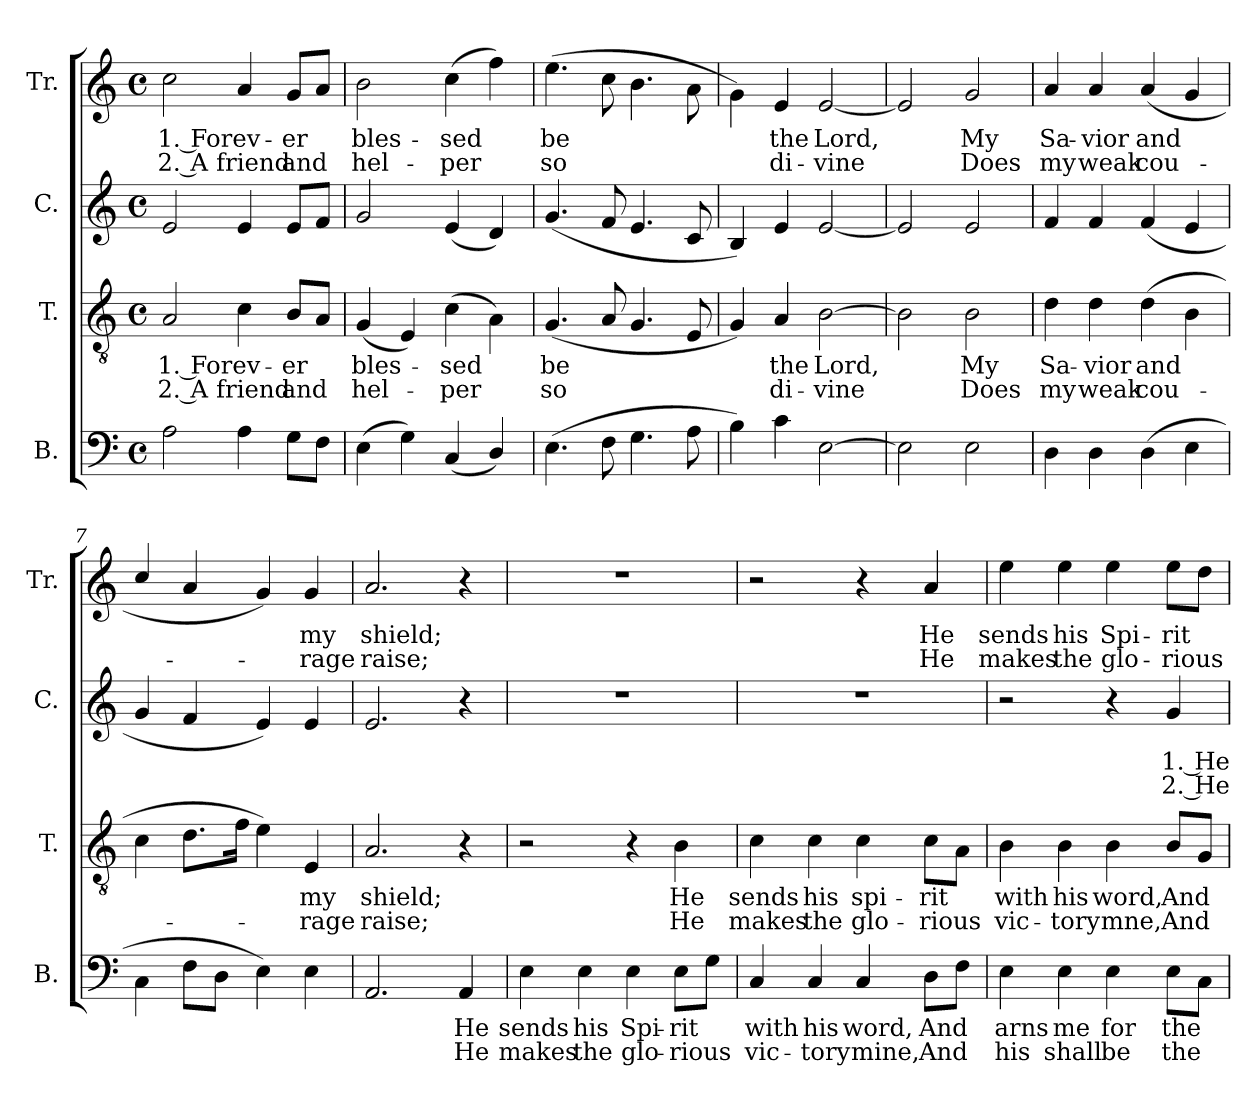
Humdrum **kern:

**kern	**text	**text	**kern	**text	**text	**kern	**text	**text	**kern	**text	**text
*part4	*part4	*part4	*part3	*part3	*part3	*part2	*part2	*part2	*part1	*part1	*part1
*staff4	*staff4	*staff4	*staff3	*staff3	*staff3	*staff2	*staff2	*staff2	*staff1	*staff1	*staff1
*I"B.	*	*	*I"T.	*	*	*I"C.	*	*	*I"Tr.	*	*
*I'B.	*	*	*I'T.	*	*	*I'C.	*	*	*I'Tr.	*	*
*clefF4	*	*	*clefGv2	*	*	*clefG2	*	*	*clefG2	*	*
*k[]	*	*	*k[]	*	*	*k[]	*	*	*k[]	*	*
*M4/4	*	*	*M4/4	*	*	*M4/4	*	*	*M4/4	*	*
*met(c)	*	*	*met(c)	*	*	*met(c)	*	*	*met(c)	*	*
*MM100	*	*	*MM100	*	*	*MM100	*	*	*MM100	*	*
=1	=1	=1	=1	=1	=1	=1	=1	=1	=1	=1	=1
!	!	!	!	!LO:LY:b	!LO:LY:b	!	!	!	!	!LO:LY:b	!LO:LY:b
2A\	.	.	2A/	1. For	2. A	2e/	.	.	2cc\	1. For	2. A
!	!	!	!	!LO:LY:b	!LO:LY:b	!	!	!	!	!LO:LY:b	!LO:LY:b
4A\	.	.	4c\	ev-	friend	4e/	.	.	4a/	ev-	friend
!	!	!	!	!LO:LY:b	!LO:LY:b	!	!	!	!	!LO:LY:b	!LO:LY:b
8G\L	.	.	8B/L	-er	and	8e/L	.	.	8g/L	-er	and
8F\J	.	.	8A/J	.	.	8f/J	.	.	8a/J	.	.
=2	=2	=2	=2	=2	=2	=2	=2	=2	=2	=2	=2
!	!	!	!	!LO:LY:b	!LO:LY:b	!	!	!	!	!LO:LY:b	!LO:LY:b
(4E\	.	.	(4G/	bles-	hel-	2g/	.	.	2b\	bles-	hel-
4G\)	.	.	4E/)	.	.	.	.	.	.	.	.
!	!	!	!	!LO:LY:b	!LO:LY:b	!	!	!	!	!LO:LY:b	!LO:LY:b
(4C/	.	.	(4c\	-sed	-per	(4e/	.	.	(4cc\	-sed	-per
4D/)	.	.	4A\)	.	.	4d/)	.	.	4ff\)	.	.
=3	=3	=3	=3	=3	=3	=3	=3	=3	=3	=3	=3
!	!	!	!	!LO:LY:b	!LO:LY:b	!	!	!	!	!LO:LY:b	!LO:LY:b
(4.E\	.	.	(4.G/	be	so	(4.g/	.	.	(4.ee\	be	so
8F\	.	.	8A/	.	.	8f/	.	.	8cc\	.	.
4.G\	.	.	4.G/	.	.	4.e/	.	.	4.b\	.	.
8A\	.	.	8E/	.	.	8c/	.	.	8a\	.	.
=4	=4	=4	=4	=4	=4	=4	=4	=4	=4	=4	=4
4B\)	.	.	4G/)	.	.	4B/)	.	.	4g\)	.	.
!	!	!	!	!LO:LY:b	!LO:LY:b	!	!	!	!	!LO:LY:b	!LO:LY:b
4c\	.	.	4A/	the	di-	4e/	.	.	4e/	the	di-
!	!	!	!	!LO:LY:b	!LO:LY:b	!	!	!	!	!LO:LY:b	!LO:LY:b
[2E\	.	.	[2B\	Lord,	-vine	[2e/	.	.	[2e/	Lord,	-vine
=5	=5	=5	=5	=5	=5	=5	=5	=5	=5	=5	=5
2E\]	.	.	2B\]	.	.	2e/]	.	.	2e/]	.	.
!	!	!	!	!LO:LY:b	!LO:LY:b	!	!	!	!	!LO:LY:b	!LO:LY:b
2E\	.	.	2B\	My	Does	2e/	.	.	2g/	My	Does
=6	=6	=6	=6	=6	=6	=6	=6	=6	=6	=6	=6
!	!	!	!	!LO:LY:b	!LO:LY:b	!	!	!	!	!LO:LY:b	!LO:LY:b
4D\	.	.	4d\	Sa-	my	4f/	.	.	4a/	Sa-	my
!	!	!	!	!LO:LY:b	!LO:LY:b	!	!	!	!	!LO:LY:b	!LO:LY:b
4D\	.	.	4d\	-vior	weak	4f/	.	.	4a/	-vior	weak
!	!	!	!	!LO:LY:b	!LO:LY:b	!	!	!	!	!LO:LY:b	!LO:LY:b
(4D\	.	.	(4d\	and	cou-	(4f/	.	.	(4a/	and	cou-
4E\	.	.	4B\	.	.	4e/	.	.	4g/	.	.
=7	=7	=7	=7	=7	=7	=7	=7	=7	=7	=7	=7
4C\	.	.	4c\	.	.	4g/	.	.	4cc/	.	.
8F\L	.	.	8.d\L	.	.	4f/	.	.	4a/	.	.
8D\J	.	.	.	.	.	.	.	.	.	.	.
.	.	.	16f\Jk	.	.	.	.	.	.	.	.
4E\)	.	.	4e\)	.	.	4e/)	.	.	4g/)	.	.
!	!	!	!	!LO:LY:b	!LO:LY:b	!	!	!	!	!LO:LY:b	!LO:LY:b
4E\	.	.	4E/	my	-rage	4e/	.	.	4g/	my	-rage
=8	=8	=8	=8	=8	=8	=8	=8	=8	=8	=8	=8
!	!	!	!	!LO:LY:b	!LO:LY:b	!	!	!	!	!LO:LY:b	!LO:LY:b
2.AA/	.	.	2.A/	shield;	raise;	2.e/	.	.	2.a/	shield;	raise;
!	!LO:LY:b	!LO:LY:b	!	!	!	!	!	!	!	!	!
4AA/	He	He	4r	.	.	4r	.	.	4r	.	.
=9	=9	=9	=9	=9	=9	=9	=9	=9	=9	=9	=9
!	!LO:LY:b	!LO:LY:b	!	!	!	!	!	!	!	!	!
4E\	sends	makes	2r	.	.	1r	.	.	1r	.	.
!	!LO:LY:b	!LO:LY:b	!	!	!	!	!	!	!	!	!
4E\	his	the	.	.	.	.	.	.	.	.	.
!	!LO:LY:b	!LO:LY:b	!	!	!	!	!	!	!	!	!
4E\	Spi-	glo-	4r	.	.	.	.	.	.	.	.
!	!LO:LY:b	!LO:LY:b	!	!LO:LY:b	!LO:LY:b	!	!	!	!	!	!
8E\L	-rit	-rious	4B\	He	He	.	.	.	.	.	.
8G\J	.	.	.	.	.	.	.	.	.	.	.
=10	=10	=10	=10	=10	=10	=10	=10	=10	=10	=10	=10
!	!LO:LY:b	!LO:LY:b	!	!LO:LY:b	!LO:LY:b	!	!	!	!	!	!
4C/	with	vic-	4c\	sends	makes	1r	.	.	2r	.	.
!	!LO:LY:b	!LO:LY:b	!	!LO:LY:b	!LO:LY:b	!	!	!	!	!	!
4C/	his	-tory	4c\	his	the	.	.	.	.	.	.
!	!LO:LY:b	!LO:LY:b	!	!LO:LY:b	!LO:LY:b	!	!	!	!	!	!
4C/	word,	mine,	4c\	spi-	glo-	.	.	.	4r	.	.
!	!LO:LY:b	!LO:LY:b	!	!LO:LY:b	!LO:LY:b	!	!	!	!	!LO:LY:b	!LO:LY:b
8D\L	And	And	8c\L	-rit	-rious	.	.	.	4a/	He	He
8F\J	.	.	8A\J	.	.	.	.	.	.	.	.
=11	=11	=11	=11	=11	=11	=11	=11	=11	=11	=11	=11
!	!LO:LY:b	!LO:LY:b	!	!LO:LY:b	!LO:LY:b	!	!	!	!	!LO:LY:b	!LO:LY:b
4E\	arns	his	4B\	with	vic-	2r	.	.	4ee\	sends	makes
!	!LO:LY:b	!LO:LY:b	!	!LO:LY:b	!LO:LY:b	!	!	!	!	!LO:LY:b	!LO:LY:b
4E\	me	shall	4B\	his	-tory	.	.	.	4ee\	his	the
!	!LO:LY:b	!LO:LY:b	!	!LO:LY:b	!LO:LY:b	!	!	!	!	!LO:LY:b	!LO:LY:b
4E\	for	be	4B\	word,	mne,	4r	.	.	4ee\	Spi-	glo-
!	!LO:LY:b	!LO:LY:b	!	!LO:LY:b	!LO:LY:b	!	!LO:LY:b	!LO:LY:b	!	!LO:LY:b	!LO:LY:b
8E\L	the	the	8B/L	And	And	4g/	1. He	2. He	8ee\L	-rit	-rious
8C\J	.	.	8G/J	.	.	.	.	.	8dd\J	.	.
=	=	=	=	=	=	=	=	=	=	=	=
*-	*-	*-	*-	*-	*-	*-	*-	*-	*-	*-	*-
